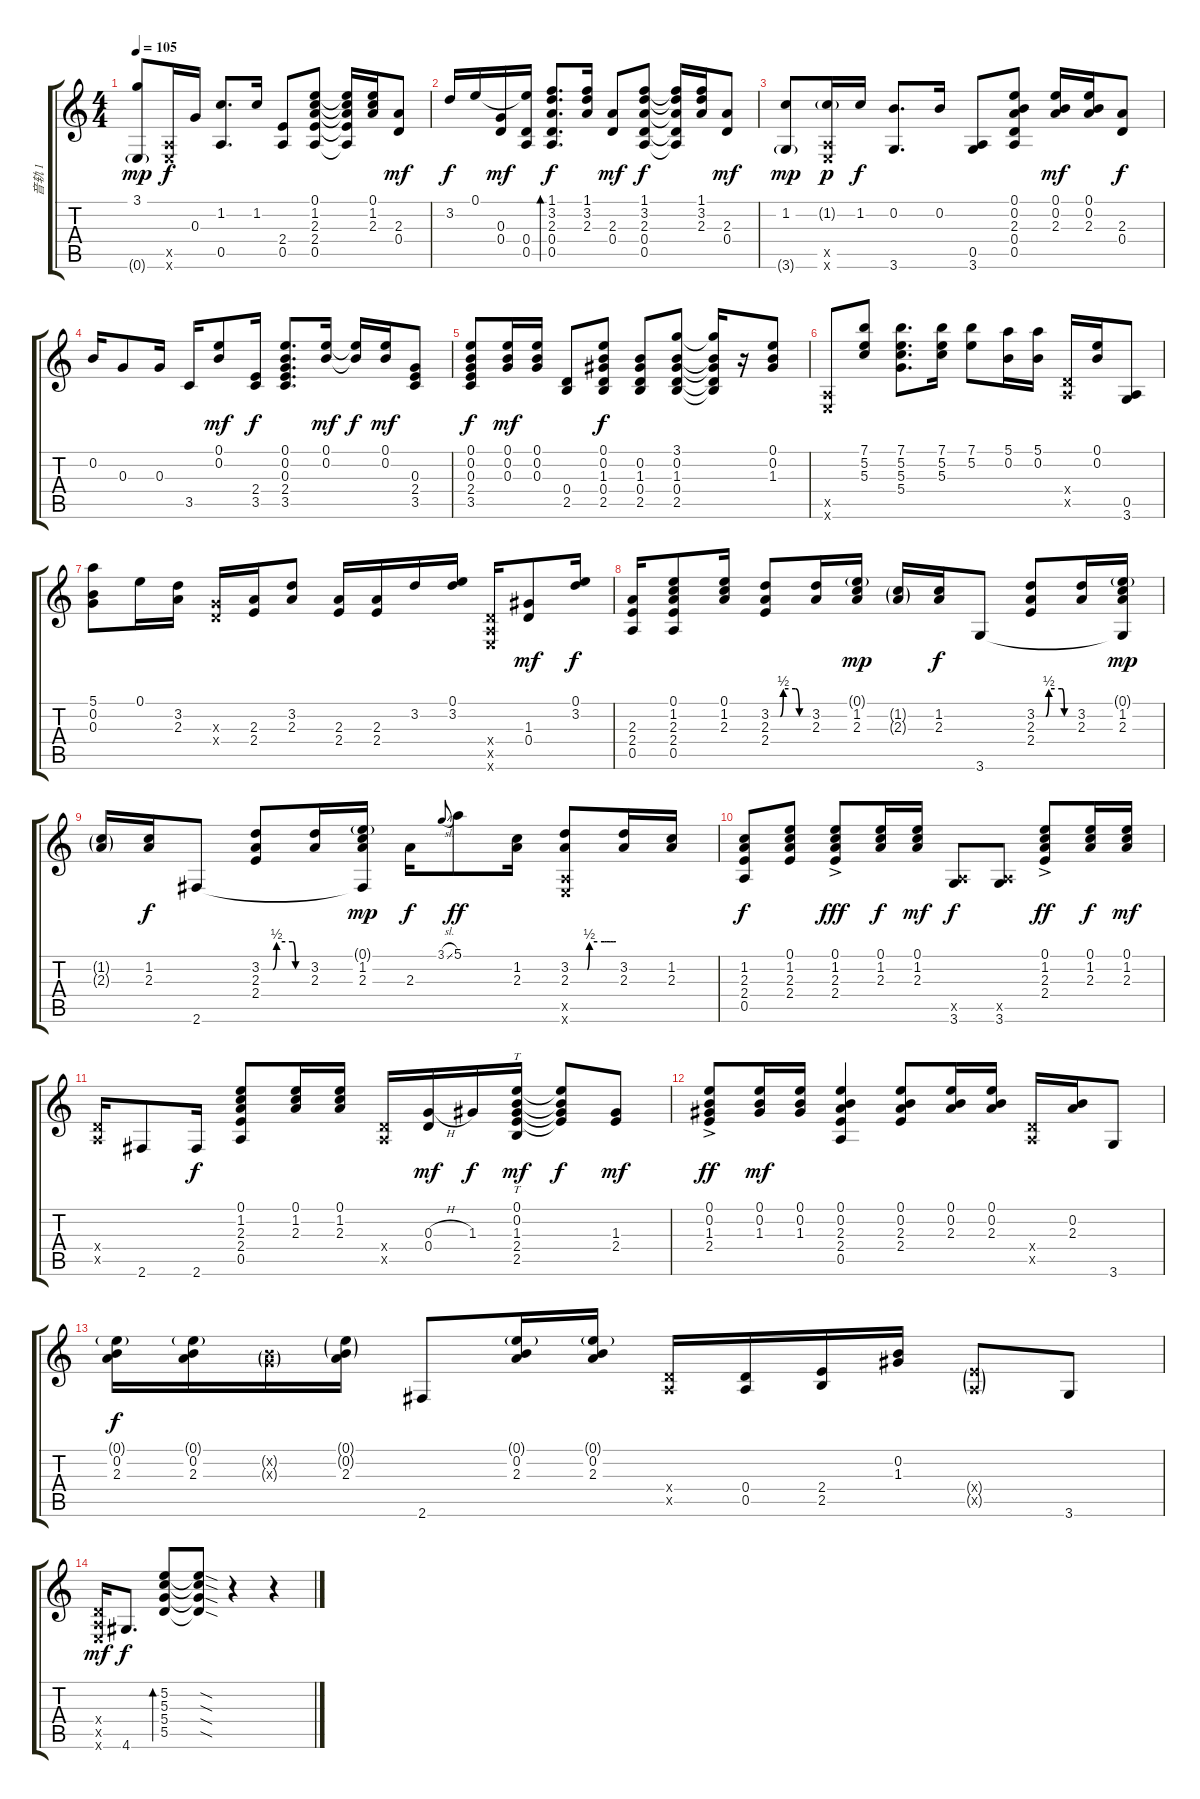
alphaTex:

\track ("音轨 1" "音轨 1") {instrument acousticguitarsteel}
\staff {score tabs}
\tuning (E4 B3 G3 D3 A2 E2) {hide}
\ts (4 4)
\tempo 105
\clef g2
\ks c
(3.1 0.6{g}).8{dy mp} (0.5{x} 0.6{x}).16{dy f} 0.3.16 (1.2 0.5).8{d} 1.2.16 (2.4 0.5).8 (0.1 1.2 2.3 2.4 0.5).8 (0.1{t} 1.2{t} 2.3{t} 2.4{t} 0.5{t}).16 (0.1 1.2 2.3).16 (2.3 0.4).8{dy mf} |
3.2.16{dy f} 0.1.16 (0.3 0.4).16{dy mf} (0.1{t} 0.4 0.5).16 (1.1 3.2 2.3 0.4 0.5).8{d bd 120 dy f} (1.1 3.2 2.3).16 (2.3 0.4).8{dy mf} (1.1 3.2 2.3 0.4 0.5).8{dy f} (1.1{t} 3.2{t} 2.3{t} 0.4{t} 0.5{t}).16 (1.1 3.2 2.3).16 (2.3 0.4).8{dy mf} |
(1.2 3.6{g}).8{dy mp} (1.2{g} 0.5{x} 0.6{x}).16{dy p} 1.2.16{dy f} (0.2 3.6).8{d} 0.2.16 (0.5 3.6).8 (0.1 0.2 2.3 0.4 0.5).8 (0.1 0.2 2.3).16{dy mf} (0.1 0.2 2.3).16 (2.3 0.4).8{dy f} |
0.2.16 0.3.8 0.3.16 3.5.16 (0.1 0.2).8{dy mf} (2.4 3.5).16{dy f} (0.1 0.2 0.3 2.4 3.5).8{d} (0.1 0.2).16{dy mf} (0.1{t} 0.2{t}).16{dy f} (0.1 0.2).16{dy mf} (0.3 2.4 3.5).8 |
(0.1 0.2 0.3 2.4 3.5).8{dy f} (0.1 0.2 0.3).16{dy mf} (0.1 0.2 0.3).16 (0.4 2.5).8 (0.1 0.2 1.3 0.4 2.5).8{dy f} (0.2 1.3 0.4 2.5).8 (3.1 0.2 1.3 0.4 2.5).8 (3.1{t} 0.2{t} 1.3{t} 0.4{t} 2.5{t}).16 r.16 (0.1 0.2 1.3).8 |
(0.5{x} 0.6{x}).8 (7.1 5.2 5.3).8 (7.1 5.2 5.3 5.4).8{d} (7.1 5.2 5.3).16 (7.1 5.2).8 (5.1 0.2).16 (5.1 0.2).16 (0.4{x} 0.5{x}).16 (0.1 0.2).16 (0.5 3.6).8 |
(5.1 0.2 0.3).8 0.1.16 (3.2 2.3).16 (0.3{x} 0.4{x}).16 (2.3 2.4).16 (3.2 2.3).8 (2.3 2.4).16 (2.3 2.4).16 3.2.16 (0.1 3.2).16 (0.4{x} 0.5{x} 0.6{x}).16 (1.3 0.4).8{dy mf} (0.1 3.2).16{dy f} |
(2.3 2.4 0.5).16 (0.1 1.2 2.3 2.4 0.5).8 (0.1 1.2 2.3).16 (3.2{be (custom 0 0 15 0 20 2 40 2 46 0 60 0)} 2.3 2.4).8 (3.2 2.3).16 (0.1{g} 1.2 2.3).16{dy mp} (1.2{g} 2.3{g}).16 (1.2 2.3).16{dy f} 3.6.8 (3.2{be (custom 0 0 15 0 20 2 41 2 45 0 60 0)} 2.3 2.4).8 (3.2 2.3).16 (0.1{g} 1.2 2.3 3.6{t}).16{dy mp} |
(1.2{g} 2.3{g}).16 (1.2 2.3).16{dy f} 2.6.8 (3.2{be (custom 0 0 15 0 20 2 41 2 45 0 60 0)} 2.3 2.4).8 (3.2 2.3).16 (0.1{g} 1.2 2.3 2.6{t}).16{dy mp} 2.3.16{dy f} 3.1{sl}.8{gr onbeat} 5.1.8{dy ff} (1.2 2.3).16 (3.2{be (custom 0 0 22 0 25 2 45 2 48 2 51 2 53 2 55 2 57 2 60 2)} 2.3 0.5{x} 0.6{x}).8 (3.2 2.3).16 (1.2 2.3).16 |
(1.2 2.3 2.4 0.5).8{dy f} (0.1 1.2 2.3 2.4).8 (0.1{ac} 1.2{ac} 2.3{ac} 2.4{ac}).8{dy fff} (0.1 1.2 2.3).16{dy f} (0.1 1.2 2.3).16{dy mf} (0.5{x} 3.6).8{dy f} (0.5{x} 3.6).8 (0.1 1.2{ac} 2.3 2.4).8{dy ff} (0.1 1.2 2.3).16{dy f} (0.1 1.2 2.3).16{dy mf} |
(0.4{x} 0.5{x}).16 2.6.8 2.6.16{dy f} (0.1 1.2 2.3 2.4 0.5).8 (0.1 1.2 2.3).16 (0.1 1.2 2.3).16 (0.4{x} 0.5{x}).16 (0.3{h} 0.4).16{dy mf} 1.3.16{dy f} (0.1 0.2 1.3 2.4 2.5).16{tt dy mf} (0.1{t} 0.2{t} 1.3{t} 2.4{t}).8{dy f} (1.3 2.4).8{dy mf} |
(0.1 0.2 1.3{ac} 2.4).8{dy ff} (0.1 0.2 1.3).16{dy mf} (0.1 0.2 1.3).16 (0.1 0.2 2.3 2.4 0.5).4 (0.1 0.2 2.3 2.4).8 (0.1 0.2 2.3).16 (0.1 0.2 2.3).16 (0.4{x} 0.5{x}).16 (0.2 2.3).16 3.6.8 |
(0.1{g} 0.2 2.3).16{dy f} (0.1{g} 0.2 2.3).16 (0.2{g x} 0.3{g x}).16 (0.1{g} 0.2{g} 2.3).16 2.6.8 (0.1{g} 0.2 2.3).16 (0.1{g} 0.2 2.3).16 (0.4{x} 0.5{x}).16 (0.4 0.5).16 (2.4 2.5).16 (0.2 1.3).16 (2.4{g x} 0.5{g x}).8 3.6.8 |
(0.4{x} 0.5{x} 0.6{x}).16{dy mf} 4.6.8{d dy f} (5.2 5.3 5.4 5.5).8{bd 240} (5.2{sod t} 5.3{sod t} 5.4{sod t} 5.5{sod t}).8 r.4 r.4
